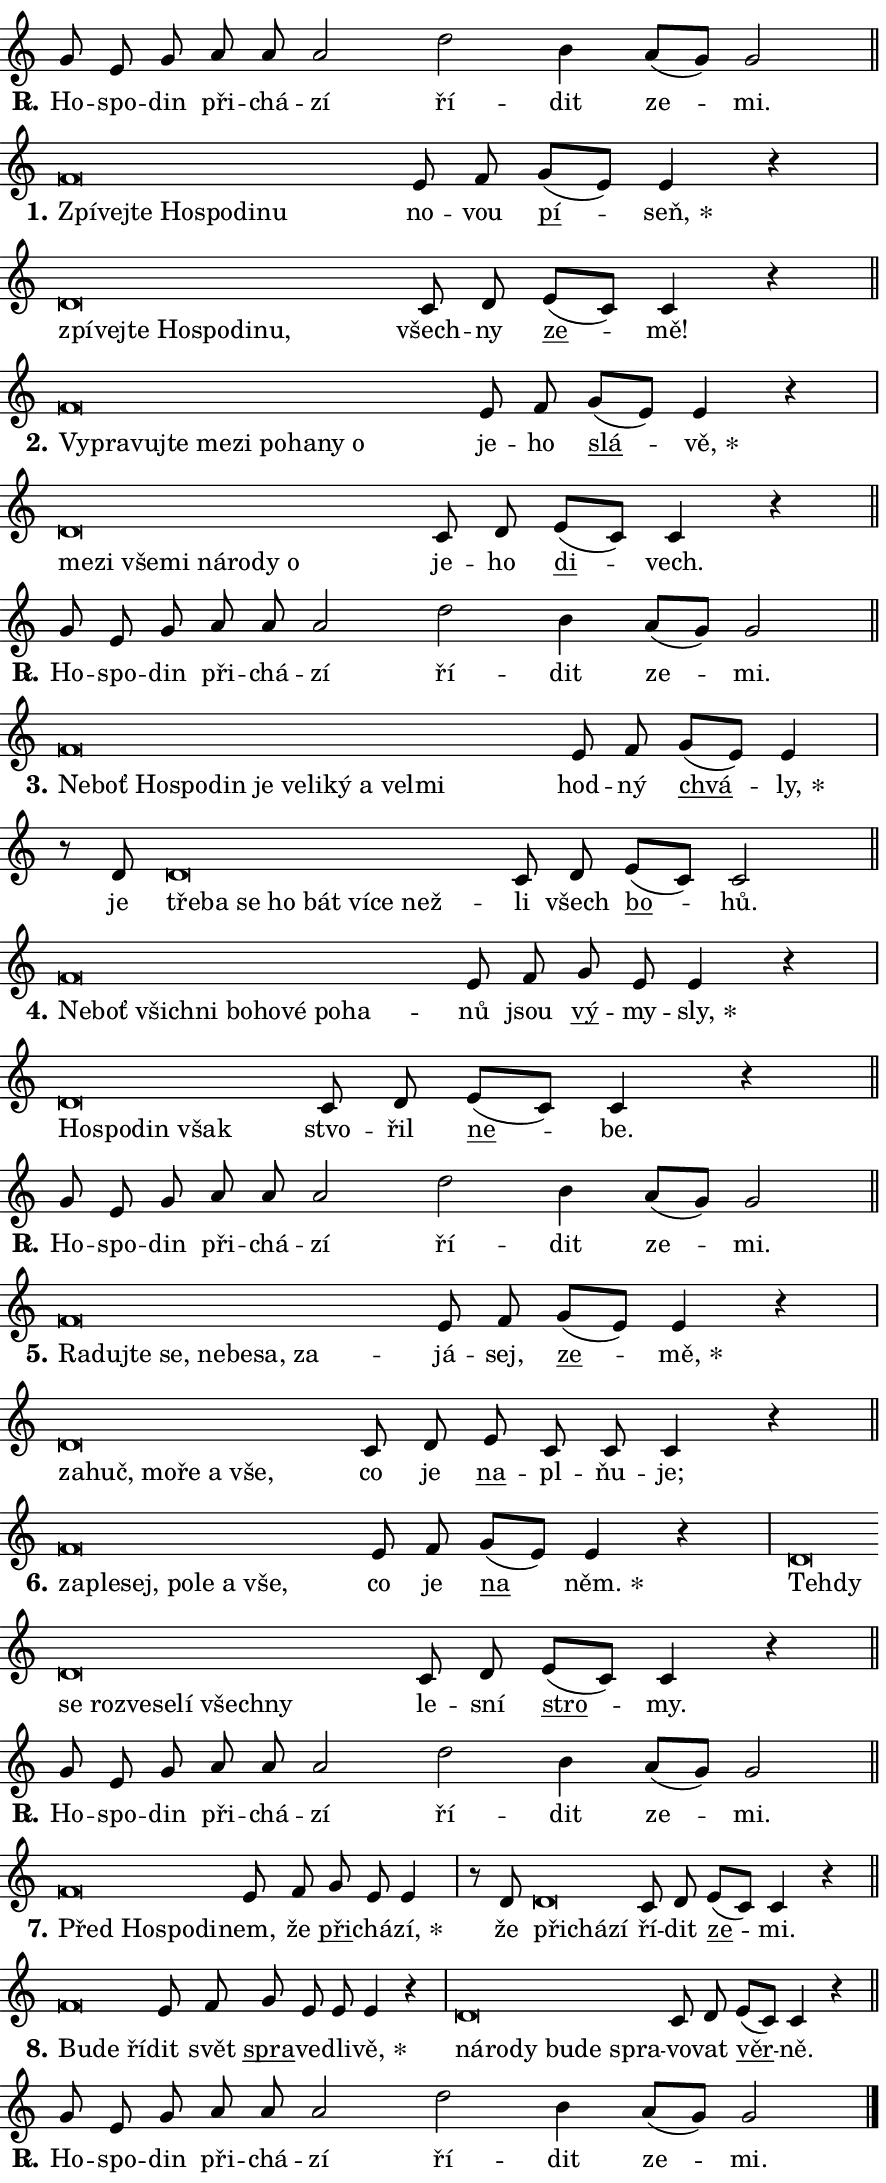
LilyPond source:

\version "2.24.0"
\header { tagline = "" }
\paper {
  indent = 0\cm
  top-margin = 0\cm
  right-margin = 0.13\cm % to fit lyric hyphens
  bottom-margin = 0\cm
  left-margin = 0\cm
  paper-width = 15\cm
  page-breaking = #ly:one-page-breaking
  system-system-spacing.basic-distance = #11
  score-system-spacing.basic-distance = #11
  ragged-last = ##f
}


%% Author: Thomas Morley
%% https://lists.gnu.org/archive/html/lilypond-user/2020-05/msg00002.html
#(define (line-position grob)
"Returns position of @var[grob} in current system:
   @code{'start}, if at first time-step
   @code{'end}, if at last time-step
   @code{'middle} otherwise
"
  (let* ((col (ly:item-get-column grob))
         (ln (ly:grob-object col 'left-neighbor))
         (rn (ly:grob-object col 'right-neighbor))
         (col-to-check-left (if (ly:grob? ln) ln col))
         (col-to-check-right (if (ly:grob? rn) rn col))
         (break-dir-left
           (and
             (ly:grob-property col-to-check-left 'non-musical #f)
             (ly:item-break-dir col-to-check-left)))
         (break-dir-right
           (and
             (ly:grob-property col-to-check-right 'non-musical #f)
             (ly:item-break-dir col-to-check-right))))
        (cond ((eqv? 1 break-dir-left) 'start)
              ((eqv? -1 break-dir-right) 'end)
              (else 'middle))))

#(define (tranparent-at-line-position vctor)
  (lambda (grob)
  "Relying on @code{line-position} select the relevant enry from @var{vctor}.
Used to determine transparency,"
    (case (line-position grob)
      ((end) (not (vector-ref vctor 0)))
      ((middle) (not (vector-ref vctor 1)))
      ((start) (not (vector-ref vctor 2))))))

noteHeadBreakVisibility =
#(define-music-function (break-visibility)(vector?)
"Makes @code{NoteHead}s transparent relying on @var{break-visibility}"
#{
  \override NoteHead.transparent =
    #(tranparent-at-line-position break-visibility)
#})

#(define delete-ledgers-for-transparent-note-heads
  (lambda (grob)
    "Reads whether a @code{NoteHead} is transparent.
If so this @code{NoteHead} is removed from @code{'note-heads} from
@var{grob}, which is supposed to be @code{LedgerLineSpanner}.
As a result ledgers are not printed for this @code{NoteHead}"
    (let* ((nhds-array (ly:grob-object grob 'note-heads))
           (nhds-list
             (if (ly:grob-array? nhds-array)
                 (ly:grob-array->list nhds-array)
                 '()))
           ;; Relies on the transparent-property being done before
           ;; Staff.LedgerLineSpanner.after-line-breaking is executed.
           ;; This is fragile ...
           (to-keep
             (remove
               (lambda (nhd)
                 (ly:grob-property nhd 'transparent #f))
               nhds-list)))
      ;; TODO find a better method to iterate over grob-arrays, similiar
      ;; to filter/remove etc for lists
      ;; For now rebuilt from scratch
      (set! (ly:grob-object grob 'note-heads)  '())
      (for-each
        (lambda (nhd)
          (ly:pointer-group-interface::add-grob grob 'note-heads nhd))
        to-keep))))

squashNotes = {
  \override NoteHead.X-extent = #'(-0.2 . 0.2)
  \override NoteHead.Y-extent = #'(-0.75 . 0)
  \override NoteHead.stencil =
    #(lambda (grob)
       (let ((pos (ly:grob-property grob 'staff-position)))
         (begin
           (if (< pos -7) (display "ERROR: Lower brevis then expected\n") (display ""))
           (if (<= pos -6) ly:text-interface::print ly:note-head::print))))
}
unSquashNotes = {
  \revert NoteHead.X-extent
  \revert NoteHead.Y-extent
  \revert NoteHead.stencil
}

hideNotes = \noteHeadBreakVisibility #begin-of-line-visible
unHideNotes = \noteHeadBreakVisibility #all-visible

% work-around for resetting accidentals
% https://lilypond.org/doc/v2.23/Documentation/notation/displaying-rhythms#unmetered-music
cadenzaMeasure = {
  \cadenzaOff
  \partial 1024 s1024
  \cadenzaOn
}

#(define-markup-command (accent layout props text) (markup?)
  "Underline accented syllable"
  (interpret-markup layout props
    #{\markup \override #'(offset . 4.3) \underline { #text }#}))

responsum = \markup \concat {
  "R" \hspace #-1.05 \path #0.1 #'((moveto 0 0.07) (lineto 0.9 0.8)) \hspace #0.05 "."
}

spaceSize = #0.6828661417322834 % exact space size for TeX Gyre Schola

\layout {
  \context {
    \Staff
    \remove "Time_signature_engraver"
    \override LedgerLineSpanner.after-line-breaking = #delete-ledgers-for-transparent-note-heads
  }
  \context {
    \Lyrics {
      \override LyricSpace.minimum-distance = \spaceSize
      \override LyricText.font-name = #"TeX Gyre Schola"
      \override LyricText.font-size = 1
      \override StanzaNumber.font-name = #"TeX Gyre Schola Bold"
      \override StanzaNumber.font-size = 1
    }
  }
  \context {
    \Score 
    \override NoteHead.text =
      #(lambda (grob) 
        (let ((pos (ly:grob-property grob 'staff-position)))
          #{\markup {
            \combine
              \halign #-0.55 \raise #(if (= pos -6) 0 0.5) \override #'(thickness . 2) \draw-line #'(3.2 . 0)
              \musicglyph "noteheads.sM1"
          }#}))
  }
}

% magnetic-lyrics.ily
%
%   written by
%     Jean Abou Samra <jean@abou-samra.fr>
%     Werner Lemberg <wl@gnu.org>
%
%   adapted by
%     Jiri Hon <jiri.hon@gmail.com>
%
% Version 2022-Apr-15

% https://www.mail-archive.com/lilypond-user@gnu.org/msg149350.html

#(define (Left_hyphen_pointer_engraver context)
   "Collect syllable-hyphen-syllable occurrences in lyrics and store
them in properties.  This engraver only looks to the left.  For
example, if the lyrics input is @code{foo -- bar}, it does the
following.

@itemize @bullet
@item
Set the @code{text} property of the @code{LyricHyphen} grob between
@q{foo} and @q{bar} to @code{foo}.

@item
Set the @code{left-hyphen} property of the @code{LyricText} grob with
text @q{foo} to the @code{LyricHyphen} grob between @q{foo} and
@q{bar}.
@end itemize

Use this auxiliary engraver in combination with the
@code{lyric-@/text::@/apply-@/magnetic-@/offset!} hook."
   (let ((hyphen #f)
         (text #f))
     (make-engraver
      (acknowledgers
       ((lyric-syllable-interface engraver grob source-engraver)
        (set! text grob)))
      (end-acknowledgers
       ((lyric-hyphen-interface engraver grob source-engraver)
        ;(when (not (grob::has-interface grob 'lyric-space-interface))
          (set! hyphen grob)));)
      ((stop-translation-timestep engraver)
       (when (and text hyphen)
         (ly:grob-set-object! text 'left-hyphen hyphen))
       (set! text #f)
       (set! hyphen #f)))))

#(define (lyric-text::apply-magnetic-offset! grob)
   "If the space between two syllables is less than the value in
property @code{LyricText@/.details@/.squash-threshold}, move the right
syllable to the left so that it gets concatenated with the left
syllable.

Use this function as a hook for
@code{LyricText@/.after-@/line-@/breaking} if the
@code{Left_@/hyphen_@/pointer_@/engraver} is active."
   (let ((hyphen (ly:grob-object grob 'left-hyphen #f)))
     (when hyphen
       (let ((left-text (ly:spanner-bound hyphen LEFT)))
         (when (grob::has-interface left-text 'lyric-syllable-interface)
           (let* ((common (ly:grob-common-refpoint grob left-text X))
                  (this-x-ext (ly:grob-extent grob common X))
                  (left-x-ext
                   (begin
                     ;; Trigger magnetism for left-text.
                     (ly:grob-property left-text 'after-line-breaking)
                     (ly:grob-extent left-text common X)))
                  ;; `delta` is the gap width between two syllables.
                  (delta (- (interval-start this-x-ext)
                            (interval-end left-x-ext)))
                  (details (ly:grob-property grob 'details))
                  (threshold (assoc-get 'squash-threshold details 0.2)))
             (when (< delta threshold)
               (let* (;; We have to manipulate the input text so that
                      ;; ligatures crossing syllable boundaries are not
                      ;; disabled.  For languages based on the Latin
                      ;; script this is essentially a beautification.
                      ;; However, for non-Western scripts it can be a
                      ;; necessity.
                      (lt (ly:grob-property left-text 'text))
                      (rt (ly:grob-property grob 'text))
                      (is-space (grob::has-interface hyphen 'lyric-space-interface))
                      (space (if is-space " " ""))
                      (extra-delta (if is-space spaceSize 0))
                      ;; Append new syllable.
                      (ltrt-space (if (and (string? lt) (string? rt))
                                (string-append lt space rt)
                                (make-concat-markup (list lt space rt))))
                      ;; Right-align `ltrt` to the right side.
                      (ltrt-space-markup (grob-interpret-markup
                               grob
                               (make-translate-markup
                                (cons (interval-length this-x-ext) 0)
                                (make-right-align-markup ltrt-space)))))
                 (begin
                   ;; Don't print `left-text`.
                   (ly:grob-set-property! left-text 'stencil #f)
                   ;; Set text and stencil (which holds all collected
                   ;; syllables so far) and shift it to the left.
                   (ly:grob-set-property! grob 'text ltrt-space)
                   (ly:grob-set-property! grob 'stencil ltrt-space-markup)
                   (ly:grob-translate-axis! grob (- (- delta extra-delta)) X))))))))))


#(define (lyric-hyphen::displace-bounds-first grob)
   ;; Make very sure this callback isn't triggered too early.
   (let ((left (ly:spanner-bound grob LEFT))
         (right (ly:spanner-bound grob RIGHT)))
     (ly:grob-property left 'after-line-breaking)
     (ly:grob-property right 'after-line-breaking)
     (ly:lyric-hyphen::print grob)))

squashThreshold = #0.4

\layout {
  \context {
    \Lyrics
    \consists #Left_hyphen_pointer_engraver
    \override LyricText.after-line-breaking =
      #lyric-text::apply-magnetic-offset!
    \override LyricHyphen.stencil = #lyric-hyphen::displace-bounds-first
    \override LyricText.details.squash-threshold = \squashThreshold
    \override LyricHyphen.minimum-distance = 0
    \override LyricHyphen.minimum-length = \squashThreshold
  }
}

squashText = \override LyricText.details.squash-threshold = 9999
unSquashText = \override LyricText.details.squash-threshold = \squashThreshold

leftText = \override LyricText.self-alignment-X = #LEFT
unLeftText = \revert LyricText.self-alignment-X

starOffset = #(lambda (grob) 
                (let ((x_offset (ly:self-alignment-interface::aligned-on-x-parent grob)))
                  (if (= x_offset 0) 0 (+ x_offset 1.2))))

star = #(define-music-function (syllable)(string?)
"Append star separator at the end of a syllable"
#{
  \once \override LyricText.X-offset = #starOffset
  \lyricmode { \markup {
    #syllable
    \override #'((font-name . "TeX Gyre Schola Bold")) \hspace #0.2 \lower #0.65 \larger "*"
  } }
#})

starAccent = #(define-music-function (syllable)(string?)
"Append star separator at the end of a syllable and make accent"
#{
  \once \override LyricText.X-offset = #starOffset
  \lyricmode { \markup {
    \accent #syllable
    \override #'((font-name . "TeX Gyre Schola Bold")) \hspace #0.2 \lower #0.65 \larger "*"
  } }
#})

breath = #(define-music-function (syllable)(string?)
"Append breathing indicator at the end of a syllable"
#{
  \lyricmode { \markup { #syllable "+" } }
#})

optionalBreath = #(define-music-function (syllable)(string?)
"Append optional breathing indicator at the end of a syllable"
#{
  \lyricmode { \markup { #syllable "(+)" } }
#})


\score {
    <<
        \new Voice = "melody" { \cadenzaOn \key c \major \relative { g'8 e g a a a2 \bar "" d b4 a8[( g)] g2 \cadenzaMeasure \bar "||" \break } }
        \new Lyrics \lyricsto "melody" { \lyricmode { \set stanza = \responsum
Ho -- spo -- din při -- chá -- zí ří -- dit ze -- mi. } }
    >>
    \layout {}
}

\score {
    <<
        \new Voice = "melody" { \cadenzaOn \key c \major \relative { \squashNotes f'\breve*1/16 \hideNotes \breve*1/16 \bar "" \breve*1/16 \bar "" \breve*1/16 \bar "" \breve*1/16 \bar "" \breve*1/16 \breve*1/16 \bar "" \unHideNotes \unSquashNotes e8 f \bar "" g[( e)] e4 r \cadenzaMeasure \bar "|" \squashNotes d\breve*1/16 \hideNotes \breve*1/16 \bar "" \breve*1/16 \bar "" \breve*1/16 \bar "" \breve*1/16 \bar "" \breve*1/16 \breve*1/16 \bar "" \unHideNotes \unSquashNotes c8 d \bar "" e[( c)] c4 r \cadenzaMeasure \bar "||" \break } }
        \new Lyrics \lyricsto "melody" { \lyricmode { \set stanza = "1."
\leftText Zpí -- \squashText vej -- te Ho -- spo -- di -- nu \unLeftText \unSquashText no -- vou \markup \accent pí -- \star seň, \leftText zpí -- \squashText vej -- te Ho -- spo -- di -- nu, \unLeftText \unSquashText všech -- ny \markup \accent ze -- mě! } }
    >>
    \layout {}
}

\score {
    <<
        \new Voice = "melody" { \cadenzaOn \key c \major \relative { \squashNotes f'\breve*1/16 \hideNotes \breve*1/16 \bar "" \breve*1/16 \bar "" \breve*1/16 \bar "" \breve*1/16 \bar "" \breve*1/16 \bar "" \breve*1/16 \bar "" \breve*1/16 \bar "" \breve*1/16 \breve*1/16 \bar "" \unHideNotes \unSquashNotes e8 f \bar "" g[( e)] e4 r \cadenzaMeasure \bar "|" \squashNotes d\breve*1/16 \hideNotes \breve*1/16 \bar "" \breve*1/16 \bar "" \breve*1/16 \bar "" \breve*1/16 \bar "" \breve*1/16 \bar "" \breve*1/16 \breve*1/16 \bar "" \unHideNotes \unSquashNotes c8 d \bar "" e[( c)] c4 r \cadenzaMeasure \bar "||" \break } }
        \new Lyrics \lyricsto "melody" { \lyricmode { \set stanza = "2."
\leftText Vy -- \squashText pra -- vuj -- te me -- zi po -- ha -- ny o \unLeftText \unSquashText je -- ho \markup \accent slá -- \star vě, \leftText me -- \squashText zi vše -- mi ná -- ro -- dy o \unLeftText \unSquashText je -- ho \markup \accent di -- vech. } }
    >>
    \layout {}
}

\score {
    <<
        \new Voice = "melody" { \cadenzaOn \key c \major \relative { g'8 e g a a a2 \bar "" d b4 a8[( g)] g2 \cadenzaMeasure \bar "||" \break } }
        \new Lyrics \lyricsto "melody" { \lyricmode { \set stanza = \responsum
Ho -- spo -- din při -- chá -- zí ří -- dit ze -- mi. } }
    >>
    \layout {}
}

\score {
    <<
        \new Voice = "melody" { \cadenzaOn \key c \major \relative { \squashNotes f'\breve*1/16 \hideNotes \breve*1/16 \bar "" \breve*1/16 \bar "" \breve*1/16 \bar "" \breve*1/16 \bar "" \breve*1/16 \bar "" \breve*1/16 \bar "" \breve*1/16 \bar "" \breve*1/16 \bar "" \breve*1/16 \bar "" \breve*1/16 \breve*1/16 \bar "" \unHideNotes \unSquashNotes e8 f \bar "" g[( e)] e4 \cadenzaMeasure \bar "|" r8 d8 \squashNotes d\breve*1/16 \hideNotes \breve*1/16 \bar "" \breve*1/16 \bar "" \breve*1/16 \bar "" \breve*1/16 \bar "" \breve*1/16 \bar "" \breve*1/16 \breve*1/16 \bar "" \unHideNotes \unSquashNotes c8 d \bar "" e[( c)] c2 \cadenzaMeasure \bar "||" \break } }
        \new Lyrics \lyricsto "melody" { \lyricmode { \set stanza = "3."
\leftText Ne -- \squashText boť Ho -- spo -- din je ve -- li -- ký a vel -- mi \unLeftText \unSquashText hod -- ný \markup \accent chvá -- \star ly, je \leftText tře -- \squashText ba se ho bát ví -- ce než -- \unLeftText \unSquashText li všech \markup \accent bo -- hů. } }
    >>
    \layout {}
}

\score {
    <<
        \new Voice = "melody" { \cadenzaOn \key c \major \relative { \squashNotes f'\breve*1/16 \hideNotes \breve*1/16 \bar "" \breve*1/16 \bar "" \breve*1/16 \bar "" \breve*1/16 \bar "" \breve*1/16 \bar "" \breve*1/16 \bar "" \breve*1/16 \breve*1/16 \bar "" \unHideNotes \unSquashNotes e8 f \bar "" g e e4 r \cadenzaMeasure \bar "|" \squashNotes d\breve*1/16 \hideNotes \breve*1/16 \bar "" \breve*1/16 \breve*1/16 \bar "" \unHideNotes \unSquashNotes c8 d \bar "" e[( c)] c4 r \cadenzaMeasure \bar "||" \break } }
        \new Lyrics \lyricsto "melody" { \lyricmode { \set stanza = "4."
\leftText Ne -- \squashText boť všich -- ni bo -- ho -- vé po -- ha -- \unLeftText \unSquashText nů jsou \markup \accent vý -- my -- \star sly, \leftText Ho -- \squashText spo -- din však \unLeftText \unSquashText stvo -- řil \markup \accent ne -- be. } }
    >>
    \layout {}
}

\score {
    <<
        \new Voice = "melody" { \cadenzaOn \key c \major \relative { g'8 e g a a a2 \bar "" d b4 a8[( g)] g2 \cadenzaMeasure \bar "||" \break } }
        \new Lyrics \lyricsto "melody" { \lyricmode { \set stanza = \responsum
Ho -- spo -- din při -- chá -- zí ří -- dit ze -- mi. } }
    >>
    \layout {}
}

\score {
    <<
        \new Voice = "melody" { \cadenzaOn \key c \major \relative { \squashNotes f'\breve*1/16 \hideNotes \breve*1/16 \bar "" \breve*1/16 \bar "" \breve*1/16 \bar "" \breve*1/16 \bar "" \breve*1/16 \bar "" \breve*1/16 \breve*1/16 \bar "" \unHideNotes \unSquashNotes e8 f \bar "" g[( e)] e4 r \cadenzaMeasure \bar "|" \squashNotes d\breve*1/16 \hideNotes \breve*1/16 \bar "" \breve*1/16 \bar "" \breve*1/16 \bar "" \breve*1/16 \breve*1/16 \bar "" \unHideNotes \unSquashNotes c8 d \bar "" e c c c4 r \cadenzaMeasure \bar "||" \break } }
        \new Lyrics \lyricsto "melody" { \lyricmode { \set stanza = "5."
\leftText Ra -- \squashText duj -- te se, ne -- be -- sa, za -- \unLeftText \unSquashText já -- sej, \markup \accent ze -- \star mě, \leftText za -- \squashText huč, mo -- ře a vše, \unLeftText \unSquashText co je \markup \accent na -- pl -- ňu -- je; } }
    >>
    \layout {}
}

\score {
    <<
        \new Voice = "melody" { \cadenzaOn \key c \major \relative { \squashNotes f'\breve*1/16 \hideNotes \breve*1/16 \bar "" \breve*1/16 \bar "" \breve*1/16 \bar "" \breve*1/16 \bar "" \breve*1/16 \breve*1/16 \bar "" \unHideNotes \unSquashNotes e8 f \bar "" g[( e)] e4 r \cadenzaMeasure \bar "|" \squashNotes d\breve*1/16 \hideNotes \breve*1/16 \bar "" \breve*1/16 \bar "" \breve*1/16 \bar "" \breve*1/16 \bar "" \breve*1/16 \bar "" \breve*1/16 \bar "" \breve*1/16 \breve*1/16 \bar "" \unHideNotes \unSquashNotes c8 d \bar "" e[( c)] c4 r \cadenzaMeasure \bar "||" \break } }
        \new Lyrics \lyricsto "melody" { \lyricmode { \set stanza = "6."
\leftText za -- \squashText ple -- sej, po -- le a vše, \unLeftText \unSquashText co je \markup \accent na \star něm. \leftText Teh -- \squashText dy se roz -- ve -- se -- lí všech -- ny \unLeftText \unSquashText le -- sní \markup \accent stro -- my. } }
    >>
    \layout {}
}

\score {
    <<
        \new Voice = "melody" { \cadenzaOn \key c \major \relative { g'8 e g a a a2 \bar "" d b4 a8[( g)] g2 \cadenzaMeasure \bar "||" \break } }
        \new Lyrics \lyricsto "melody" { \lyricmode { \set stanza = \responsum
Ho -- spo -- din při -- chá -- zí ří -- dit ze -- mi. } }
    >>
    \layout {}
}

\score {
    <<
        \new Voice = "melody" { \cadenzaOn \key c \major \relative { \squashNotes f'\breve*1/16 \hideNotes \breve*1/16 \bar "" \breve*1/16 \breve*1/16 \bar "" \unHideNotes \unSquashNotes e8 f \bar "" g e e4 \cadenzaMeasure \bar "|" r8 d8 \squashNotes d\breve*1/16 \hideNotes \breve*1/16 \breve*1/16 \bar "" \unHideNotes \unSquashNotes c8 d \bar "" e[( c)] c4 r \cadenzaMeasure \bar "||" \break } }
        \new Lyrics \lyricsto "melody" { \lyricmode { \set stanza = "7."
\leftText Před \squashText Ho -- spo -- di -- \unLeftText \unSquashText nem, že \markup \accent při -- chá -- \star zí, že \leftText při -- \squashText chá -- zí \unLeftText \unSquashText ří -- dit \markup \accent ze -- mi. } }
    >>
    \layout {}
}

\score {
    <<
        \new Voice = "melody" { \cadenzaOn \key c \major \relative { \squashNotes f'\breve*1/16 \hideNotes \breve*1/16 \breve*1/16 \bar "" \unHideNotes \unSquashNotes e8 f \bar "" g e e e4 r \cadenzaMeasure \bar "|" \squashNotes d\breve*1/16 \hideNotes \breve*1/16 \bar "" \breve*1/16 \bar "" \breve*1/16 \bar "" \breve*1/16 \breve*1/16 \bar "" \unHideNotes \unSquashNotes c8 d \bar "" e[( c)] c4 r \cadenzaMeasure \bar "||" \break } }
        \new Lyrics \lyricsto "melody" { \lyricmode { \set stanza = "8."
\leftText Bu -- \squashText de ří -- \unLeftText \unSquashText dit svět \markup \accent spra -- ve -- dli -- \star vě, \leftText ná -- \squashText ro -- dy bu -- de spra -- \unLeftText \unSquashText vo -- vat \markup \accent věr -- ně. } }
    >>
    \layout {}
}

\score {
    <<
        \new Voice = "melody" { \cadenzaOn \key c \major \relative { g'8 e g a a a2 \bar "" d b4 a8[( g)] g2 \cadenzaMeasure \bar "||" \break } \bar "|." }
        \new Lyrics \lyricsto "melody" { \lyricmode { \set stanza = \responsum
Ho -- spo -- din při -- chá -- zí ří -- dit ze -- mi. } }
    >>
    \layout {}
}
